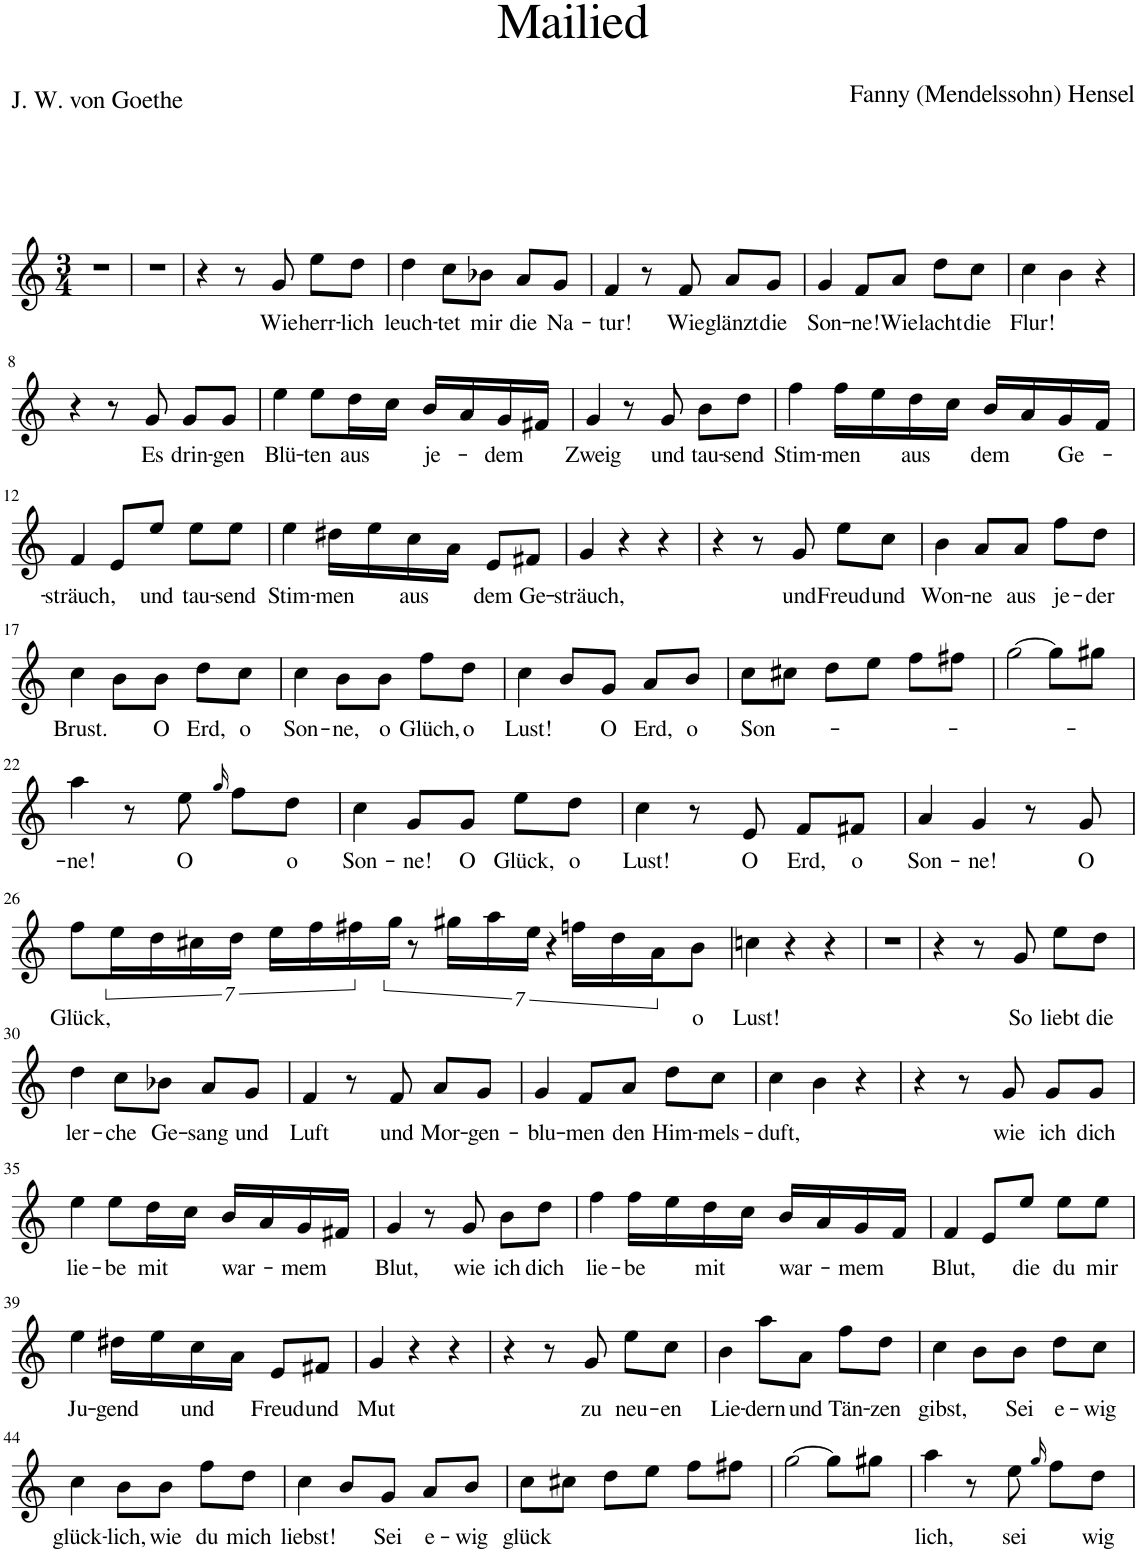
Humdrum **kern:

**kern	**text
*part1	*part1
*staff1	*staff1
*I"Piano	*
*I'Pno	*
*clefG2	*
*k[]	*
*M3/4	*
=1	=1
2.r	.
=2	=2
2.r	.
=3	=3
4r	.
8r	.
!	!LO:LY:b
8g/	Wie
!	!LO:LY:b
8ee\L	herr-
!	!LO:LY:b
8dd\J	-lich
=4	=4
!	!LO:LY:b
4dd\	leuch-
!	!LO:LY:b
8cc\L	-tet
!	!LO:LY:b
8b-X\J	mir
!	!LO:LY:b
8a/L	die
!	!LO:LY:b
8g/J	Na-
=5	=5
!	!LO:LY:b
4f/	tur!
8r	.
!	!LO:LY:b
8f/	Wie
!	!LO:LY:b
8a/L	glänzt
!	!LO:LY:b
8g/J	die
=6	=6
!	!LO:LY:b
4g/	Son-
!	!LO:LY:b
8f/L	-ne!
!	!LO:LY:b
8a/J	Wie
!	!LO:LY:b
8dd\L	lacht
!	!LO:LY:b
8cc\J	die
=7	=7
!	!LO:LY:b
4cc\	Flur!
4b\	.
4r	.
!!LO:LB:g=z
=8	=8
4r	.
8r	.
!	!LO:LY:b
8g/	Es
!	!LO:LY:b
8g/L	drin-
!	!LO:LY:b
8g/J	-gen
=9	=9
!	!LO:LY:b
4ee\	Blü-
!	!LO:LY:b
8ee\L	-ten
!	!LO:LY:b
16dd\L	aus
16cc\JJ	.
!	!LO:LY:b
16b/LL	je-
16a/	.
!	!LO:LY:b
16g/	-dem
16f#X/JJ	.
=10	=10
!	!LO:LY:b
4g/	Zweig
8r	.
!	!LO:LY:b
8g/	und
!	!LO:LY:b
8b\L	tau-
!	!LO:LY:b
8dd\J	-send
=11	=11
!	!LO:LY:b
4ff\	Stim-
!	!LO:LY:b
16ff\LL	-men
16ee\	.
!	!LO:LY:b
16dd\	aus
16cc\JJ	.
!	!LO:LY:b
16b/LL	dem
16a/	.
!	!LO:LY:b
16g/	Ge-
16f/JJ	.
!!LO:LB:g=z
=12	=12
!	!LO:LY:b
4f/	-sträuch,
8e/L	.
!	!LO:LY:b
8ee/J	und
!	!LO:LY:b
8ee\L	tau-
!	!LO:LY:b
8ee\J	-send
=13	=13
!	!LO:LY:b
4ee\	Stim-
!	!LO:LY:b
16dd#X\LL	-men
16ee\	.
!	!LO:LY:b
16cc\	aus
16a\JJ	.
!	!LO:LY:b
8e/L	dem
!	!LO:LY:b
8f#X/J	Ge-
=14	=14
!	!LO:LY:b
4g/	-sträuch,
4r	.
4r	.
=15	=15
4r	.
8r	.
!	!LO:LY:b
8g/	und
!	!LO:LY:b
8ee\L	Freud
!	!LO:LY:b
8cc\J	und
=16	=16
!	!LO:LY:b
4b\	Won-
!	!LO:LY:b
8a/L	-ne
!	!LO:LY:b
8a/J	aus
!	!LO:LY:b
8ff\L	je-
!	!LO:LY:b
8dd\J	-der
!!LO:LB:g=z
=17	=17
!	!LO:LY:b
4cc\	Brust.
8b\L	.
!	!LO:LY:b
8b\J	O
!	!LO:LY:b
8dd\L	Erd,
!	!LO:LY:b
8cc\J	o
=18	=18
!	!LO:LY:b
4cc\	Son-
!	!LO:LY:b
8b\L	-ne,
!	!LO:LY:b
8b\J	o
!	!LO:LY:b
8ff\L	Glüch,
!	!LO:LY:b
8dd\J	o
=19	=19
!	!LO:LY:b
4cc\	Lust!
8b/L	.
!	!LO:LY:b
8g/J	O
!	!LO:LY:b
8a/L	Erd,
!	!LO:LY:b
8b/J	o
=20	=20
!	!LO:LY:b
8cc\L	Son-
8cc#X\J	.
8dd\L	.
8ee\J	.
8ff\L	.
8ff#X\J	.
=21	=21
[2gg\	.
8gg\L]	.
8gg#X\J	.
!!LO:LB:g=z
=22	=22
!	!LO:LY:b
4aa\	-ne!
8r	.
!	!LO:LY:b
8ee\	O
16qgg/	.
8ff\L	.
!	!LO:LY:b
8dd\J	o
=23	=23
!	!LO:LY:b
4cc\	Son-
!	!LO:LY:b
8g/L	-ne!
!	!LO:LY:b
8g/J	O
!	!LO:LY:b
8ee\L	Glück,
!	!LO:LY:b
8dd\J	o
=24	=24
!	!LO:LY:b
4cc\	Lust!
8r	.
!	!LO:LY:b
8e/	O
!	!LO:LY:b
8f/L	Erd,
!	!LO:LY:b
8f#X/J	o
=25	=25
!	!LO:LY:b
4a/	Son-
!	!LO:LY:b
4g/	-ne!
8r	.
!	!LO:LY:b
8g/	O
!!LO:LB:g=z
=26	=26
!	!LO:LY:b
8ff\L	Glück,
28ee\L	.
28dd\	.
28cc#X\	.
28dd\JJ	.
28ee\LL	.
28ff\	.
28ff#X\	.
28gg\JJ	.
8r	.
28gg#X\LL	.
28aa\	.
28ee\JJ	.
4r	.
28ffn\LL	.
28dd\	.
28a\J	.
!	!LO:LY:b
8b\J	o
=27	=27
!	!LO:LY:b
4ccn\	Lust!
4r	.
4r	.
=28	=28
2.r	.
=29	=29
4r	.
8r	.
!	!LO:LY:b
8g/	So
!	!LO:LY:b
8ee\L	liebt
!	!LO:LY:b
8dd\J	die
!!LO:LB:g=z
=30	=30
!	!LO:LY:b
4dd\	ler-
!	!LO:LY:b
8cc\L	-che
!	!LO:LY:b
8b-X\J	Ge-
!	!LO:LY:b
8a/L	-sang
!	!LO:LY:b
8g/J	und
=31	=31
!	!LO:LY:b
4f/	Luft
8r	.
!	!LO:LY:b
8f/	und
!	!LO:LY:b
8a/L	Mor-
!	!LO:LY:b
8g/J	-gen-
=32	=32
!	!LO:LY:b
4g/	blu-
!	!LO:LY:b
8f/L	-men
!	!LO:LY:b
8a/J	den
!	!LO:LY:b
8dd\L	Him-
!	!LO:LY:b
8cc\J	-mels-
=33	=33
!	!LO:LY:b
4cc\	-duft,
4b\	.
4r	.
=34	=34
4r	.
8r	.
!	!LO:LY:b
8g/	wie
!	!LO:LY:b
8g/L	ich
!	!LO:LY:b
8g/J	dich
!!LO:LB:g=z
=35	=35
!	!LO:LY:b
4ee\	lie-
!	!LO:LY:b
8ee\L	-be
!	!LO:LY:b
16dd\L	mit
16cc\JJ	.
!	!LO:LY:b
16b/LL	war-
16a/	.
!	!LO:LY:b
16g/	-mem
16f#X/JJ	.
=36	=36
!	!LO:LY:b
4g/	Blut,
8r	.
!	!LO:LY:b
8g/	wie
!	!LO:LY:b
8b\L	ich
!	!LO:LY:b
8dd\J	dich
=37	=37
!	!LO:LY:b
4ff\	lie-
!	!LO:LY:b
16ff\LL	-be
16ee\	.
!	!LO:LY:b
16dd\	mit
16cc\JJ	.
!	!LO:LY:b
16b/LL	war-
16a/	.
!	!LO:LY:b
16g/	-mem
16f/JJ	.
=38	=38
!	!LO:LY:b
4f/	Blut,
8e/L	.
!	!LO:LY:b
8ee/J	die
!	!LO:LY:b
8ee\L	du
!	!LO:LY:b
8ee\J	mir
!!LO:LB:g=z
=39	=39
!	!LO:LY:b
4ee\	Ju-
!	!LO:LY:b
16dd#X\LL	-gend
16ee\	.
!	!LO:LY:b
16cc\	und
16a\JJ	.
!	!LO:LY:b
8e/L	Freud
!	!LO:LY:b
8f#X/J	und
=40	=40
!	!LO:LY:b
4g/	Mut
4r	.
4r	.
=41	=41
4r	.
8r	.
!	!LO:LY:b
8g/	zu
!	!LO:LY:b
8ee\L	neu-
!	!LO:LY:b
8cc\J	-en
=42	=42
!	!LO:LY:b
4b\	Lie-
!	!LO:LY:b
8aa\L	-dern
!	!LO:LY:b
8a\J	und
!	!LO:LY:b
8ff\L	Tän-
!	!LO:LY:b
8dd\J	-zen
=43	=43
!	!LO:LY:b
4cc\	gibst,
8b\L	.
!	!LO:LY:b
8b\J	Sei
!	!LO:LY:b
8dd\L	e-
!	!LO:LY:b
8cc\J	-wig
!!LO:LB:g=z
=44	=44
!	!LO:LY:b
4cc\	glück-
!	!LO:LY:b
8b\L	-lich,
!	!LO:LY:b
8b\J	wie
!	!LO:LY:b
8ff\L	du
!	!LO:LY:b
8dd\J	mich
=45	=45
!	!LO:LY:b
4cc\	liebst!
8b/L	.
!	!LO:LY:b
8g/J	Sei
!	!LO:LY:b
8a/L	e-
!	!LO:LY:b
8b/J	-wig
=46	=46
!	!LO:LY:b
8cc\L	glück
8cc#X\J	.
8dd\L	.
8ee\J	.
8ff\L	.
8ff#X\J	.
=47	=47
[2gg\	.
8gg\L]	.
8gg#X\J	.
=48	=48
!	!LO:LY:b
4aa\	lich,
8r	.
!	!LO:LY:b
8ee\	sei
16qgg/	.
8ff\L	.
!	!LO:LY:b
8dd\J	-wig
=	=
*-	*-
